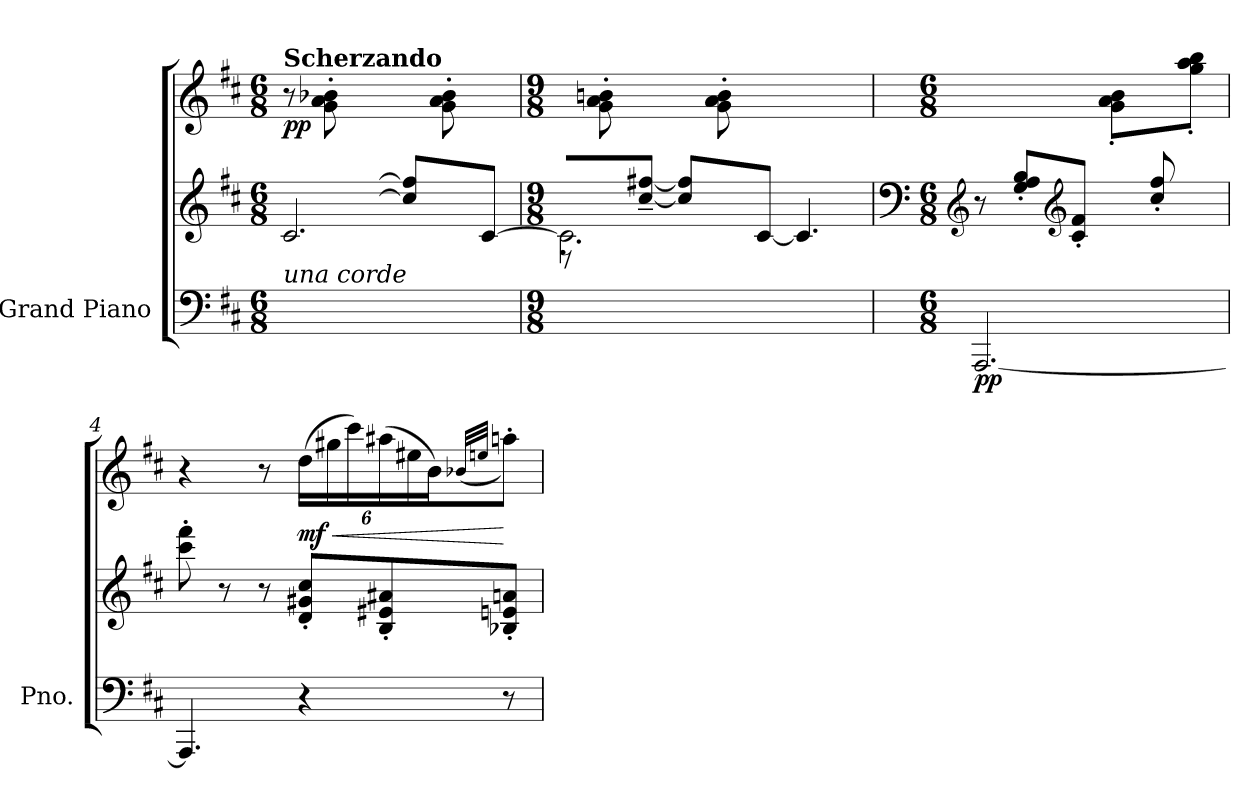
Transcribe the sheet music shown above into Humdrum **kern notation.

**kern	**kern	**kern	**dynam
*part1	*part1	*part1	*part1
*staff3	*staff2	*staff1	*staff1/2/3
*I"Grand Piano	*	*	*
*I'Pno.	*	*	*
*clefF4	*clefG2	*clefG2	*
*k[f#c#]	*k[f#c#]	*k[f#c#]	*
*M6/8	*M6/8	*M6/8	*
*MM80	*MM80	*MM80	*
=1	=1	=1	=1
*	*^	*	*
!	!	!	!LO:TX:a:B:t=Scherzando	!
!LO:TX:i:t=una corde	!	!	!	!
!	!	!	!	!LO:DY:b
4.ryy	4ryy	2.c#/	8r	pp
.	.	.	(<8g\' 8a\' 8b-X\'L	.
.	[8cc#/~> [8ffn/~>J	.	4ryy	.
4ryy	8cc#/] 8ff/]L	.	.	.
.	8ryy	.	8g\' 8a\' 8b-\'	.
8ryy	[8c#/J)	.	8ryy	.
=2	=2	=2	=2	=2
*M9/8	*M9/8	*	*M9/8	*
*	*	*	*^	*
4.ryy	2.c#\]	8r	2.ryy	8ryy	.
.	.	8ryy	.	(<8g\' 8a\' 8bn\'L	.
.	.	[8cc#/~> [8ff#X/~>J	.	4ryy	.
4ryy	.	8cc#/] 8ff#/]L	.	.	.
.	.	8ryy	.	8g\' 8a\' 8b\'	.
8ryy	.	[8c#/J)	.	2ryy	.
4.ryy	4.ryy	4.c#/]	4.ryy	.	.
*	*v	*v	*	*	*
=3	=3	=3	=3	=3
*	*clefF4	*	*	*
*M6/8	*M6/8	*M6/8	*	*
*	*^	*	*	*
!	!	!	!	!	!LO:DY:b=3
*	*v	*v	*	*	*
[2.AAA/	8r	2.ryy	4.ryy	pp
.	8G/' 8A/' 8B/'L	.	.	.
*	*clefG2	*	*	*
.	8c#/' 8f#/'J	.	.	.
.	8ryy	.	8g\' 8a\' 8b\'L	.
.	8cc#/' 8ff#/'	.	8ryy	.
.	8ryy	.	8gg\' 8aa\' 8bb\'J	.
*	*	*v	*v	*
=4	=4	=4	=4
4.AAA/]	8ccc#\' 8fff#\'	4r	.
.	8r	.	.
.	8r	8r	.
*	*	*Xbrackettup	*
!	!	!	!LO:HP:b
!	!	!	!LO:DY:n=1:b
4r	8d/' 8g#X/' 8cc#/'L	(>24dd\LL	< mf
.	.	24gg#X\	.
.	.	24ccc#\)	.
.	8B/' 8e#X/' 8a#X/'	(>24aa#X\	.
.	.	24ee#X\	.
.	.	24b\J)	.
.	.	(<32qb-X/LLL	.
.	.	32qeen/JJJ	.
8r	8B-X/' 8en/' 8an/'J	8aan'\J)	[
=	=	=	=
*-	*-	*-	*-
